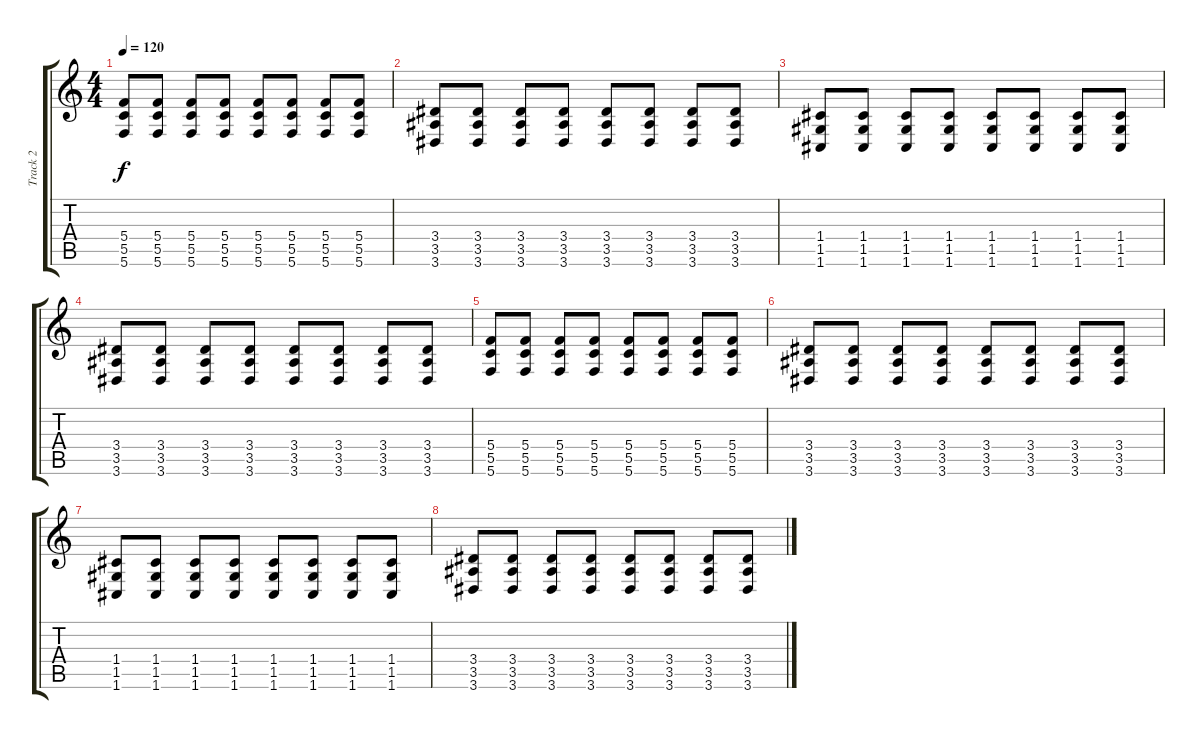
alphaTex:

\track ("Track 2" "Track 2") {instrument distortionguitar}
\staff {score tabs}
\tuning (D4 A3 F3 C3 G2 C2) {hide}
\ts (4 4)
\tempo 120
\clef g2
\ks c
(5.4 5.5 5.6).8{dy f} (5.4 5.5 5.6).8 (5.4 5.5 5.6).8 (5.4 5.5 5.6).8 (5.4 5.5 5.6).8 (5.4 5.5 5.6).8 (5.4 5.5 5.6).8 (5.4 5.5 5.6).8 |
(3.4 3.5 3.6).8 (3.4 3.5 3.6).8 (3.4 3.5 3.6).8 (3.4 3.5 3.6).8 (3.4 3.5 3.6).8 (3.4 3.5 3.6).8 (3.4 3.5 3.6).8 (3.4 3.5 3.6).8 |
(1.4 1.5 1.6).8 (1.4 1.5 1.6).8 (1.4 1.5 1.6).8 (1.4 1.5 1.6).8 (1.4 1.5 1.6).8 (1.4 1.5 1.6).8 (1.4 1.5 1.6).8 (1.4 1.5 1.6).8 |
(3.4 3.5 3.6).8 (3.4 3.5 3.6).8 (3.4 3.5 3.6).8 (3.4 3.5 3.6).8 (3.4 3.5 3.6).8 (3.4 3.5 3.6).8 (3.4 3.5 3.6).8 (3.4 3.5 3.6).8 |
(5.4 5.5 5.6).8 (5.4 5.5 5.6).8 (5.4 5.5 5.6).8 (5.4 5.5 5.6).8 (5.4 5.5 5.6).8 (5.4 5.5 5.6).8 (5.4 5.5 5.6).8 (5.4 5.5 5.6).8 |
(3.4 3.5 3.6).8 (3.4 3.5 3.6).8 (3.4 3.5 3.6).8 (3.4 3.5 3.6).8 (3.4 3.5 3.6).8 (3.4 3.5 3.6).8 (3.4 3.5 3.6).8 (3.4 3.5 3.6).8 |
(1.4 1.5 1.6).8 (1.4 1.5 1.6).8 (1.4 1.5 1.6).8 (1.4 1.5 1.6).8 (1.4 1.5 1.6).8 (1.4 1.5 1.6).8 (1.4 1.5 1.6).8 (1.4 1.5 1.6).8 |
(3.4 3.5 3.6).8 (3.4 3.5 3.6).8 (3.4 3.5 3.6).8 (3.4 3.5 3.6).8 (3.4 3.5 3.6).8 (3.4 3.5 3.6).8 (3.4 3.5 3.6).8 (3.4 3.5 3.6).8
